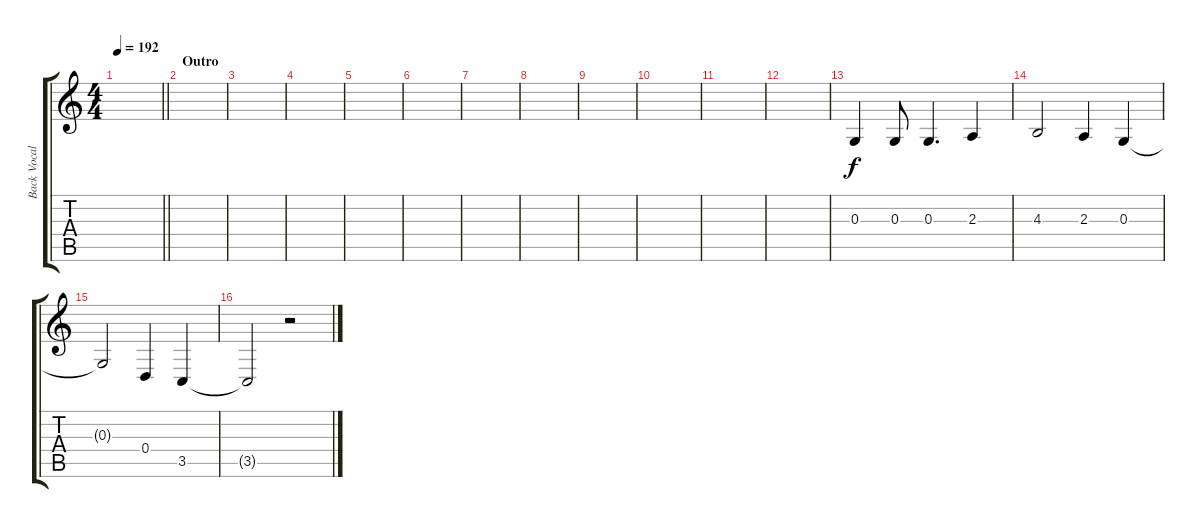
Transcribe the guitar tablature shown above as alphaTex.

\track ("Back Vocals" "Back Vocal") {instrument tenorsax}
\staff {score tabs}
\tuning (E4 B3 G3 D3 A2 E2) {hide}
\ts (4 4)
\tempo 192
\clef g2
\barLineRight lightlight
\ks c
|
\section ("" "Outro")
|
|
|
|
|
|
|
|
|
|
|
0.3.4 0.3.8 0.3.4{d} 2.3.4 |
4.3.2 2.3.4 0.3.4 |
0.3{t}.2 0.4.4 3.5.4 |
3.5{t}.2 r.2
